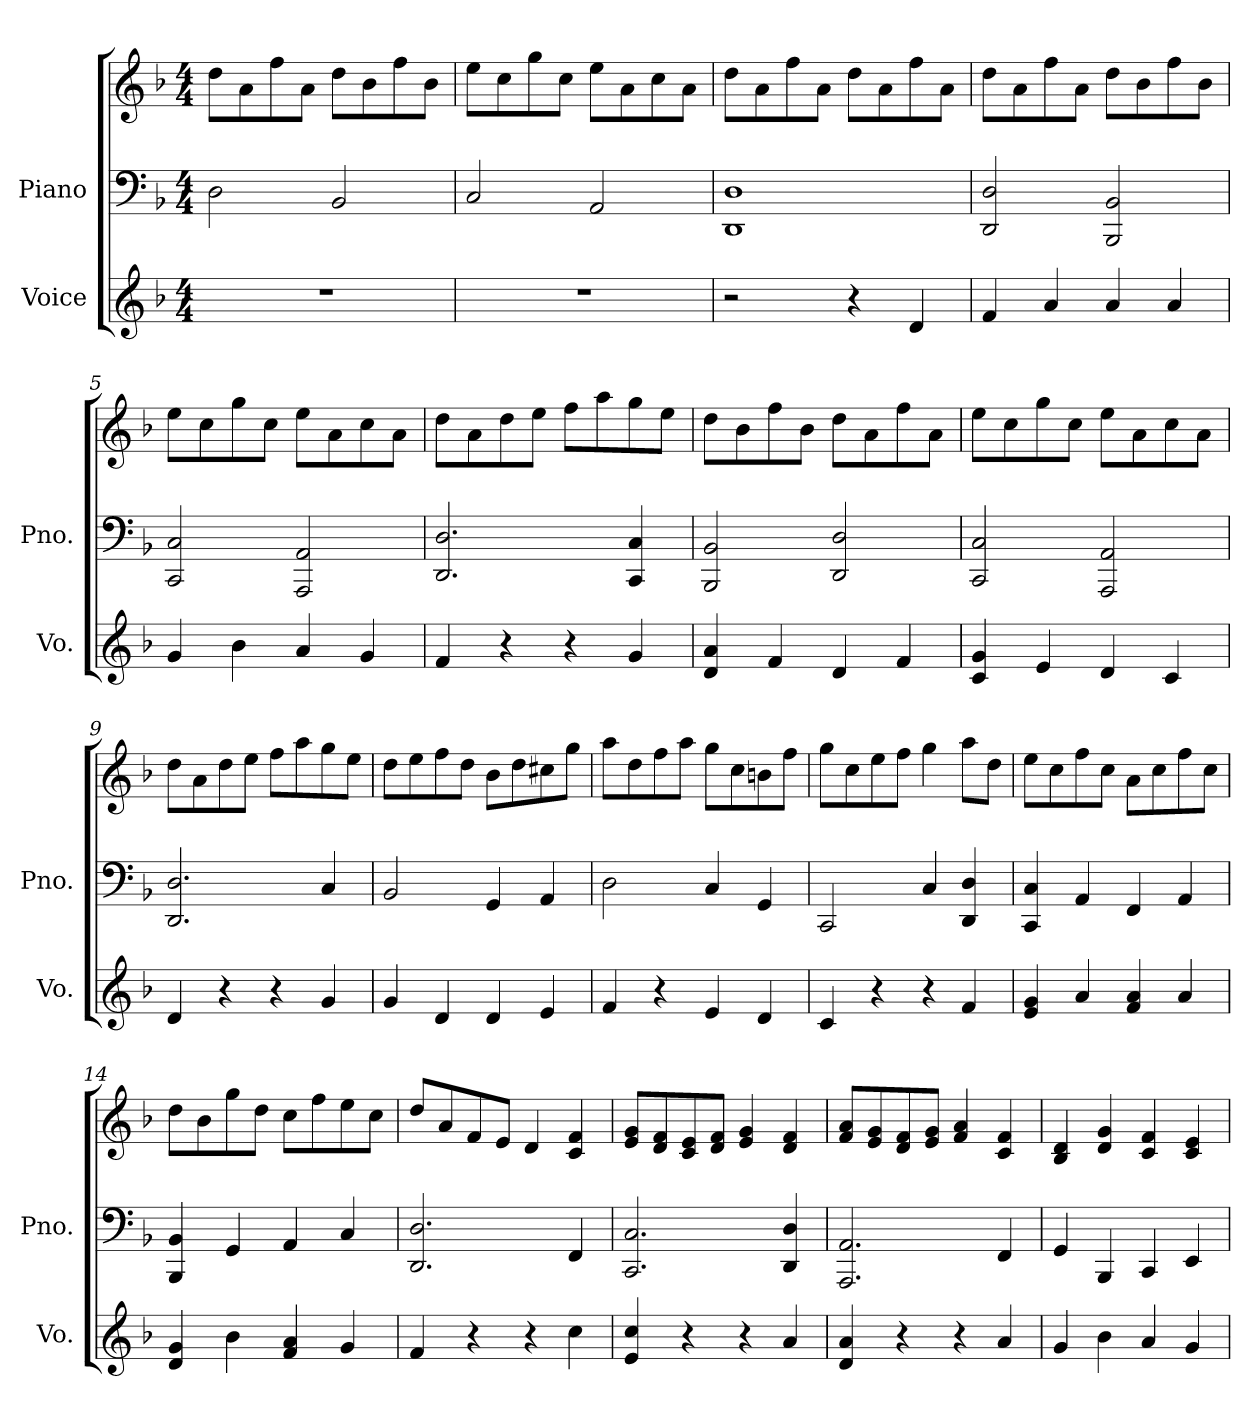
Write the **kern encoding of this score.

**kern	**kern	**kern
*part2	*part1	*part1
*staff3	*staff2	*staff1
*I"Voice	*I"Piano	*
*I'Vo.	*I'Pno.	*
*clefG2	*clefF4	*clefG2
*k[b-]	*k[b-]	*k[b-]
*M4/4	*M4/4	*M4/4
*MM120	*MM120	*MM120
=1	=1	=1
1r	2D\	8dd\L
.	.	8a\
.	.	8ff\
.	.	8a\J
.	2BB-/	8dd\L
.	.	8b-\
.	.	8ff\
.	.	8b-\J
=2	=2	=2
1r	2C/	8ee\L
.	.	8cc\
.	.	8gg\
.	.	8cc\J
.	2AA/	8ee\L
.	.	8a\
.	.	8cc\
.	.	8a\J
=3	=3	=3
2r	1DD 1D	8dd\L
.	.	8a\
.	.	8ff\
.	.	8a\J
4r	.	8dd\L
.	.	8a\
4d/	.	8ff\
.	.	8a\J
=4	=4	=4
4f/	2DD/ 2D/	8dd\L
.	.	8a\
4a/	.	8ff\
.	.	8a\J
4a/	2BBB-/ 2BB-/	8dd\L
.	.	8b-\
4a/	.	8ff\
.	.	8b-\J
=5	=5	=5
4g/	2CC/ 2C/	8ee\L
.	.	8cc\
4b-\	.	8gg\
.	.	8cc\J
4a/	2AAA/ 2AA/	8ee\L
.	.	8a\
4g/	.	8cc\
.	.	8a\J
=6	=6	=6
4f/	2.DD/ 2.D/	8dd\L
.	.	8a\
4r	.	8dd\
.	.	8ee\J
4r	.	8ff\L
.	.	8aa\
4g/	4CC/ 4C/	8gg\
.	.	8ee\J
=7	=7	=7
4d/ 4a/	2BBB-/ 2BB-/	8dd\L
.	.	8b-\
4f/	.	8ff\
.	.	8b-\J
4d/	2DD/ 2D/	8dd\L
.	.	8a\
4f/	.	8ff\
.	.	8a\J
=8	=8	=8
4c/ 4g/	2CC/ 2C/	8ee\L
.	.	8cc\
4e/	.	8gg\
.	.	8cc\J
4d/	2AAA/ 2AA/	8ee\L
.	.	8a\
4c/	.	8cc\
.	.	8a\J
=9	=9	=9
4d/	2.DD/ 2.D/	8dd\L
.	.	8a\
4r	.	8dd\
.	.	8ee\J
4r	.	8ff\L
.	.	8aa\
4g/	4C/	8gg\
.	.	8ee\J
=10	=10	=10
4g/	2BB-/	8dd\L
.	.	8ee\
4d/	.	8ff\
.	.	8dd\J
4d/	4GG/	8b-\L
.	.	8dd\
4e/	4AA/	8cc#X\
.	.	8gg\J
=11	=11	=11
4f/	2D\	8aa\L
.	.	8dd\
4r	.	8ff\
.	.	8aa\J
4e/	4C/	8gg\L
.	.	8cc\
4d/	4GG/	8bn\
.	.	8ff\J
=12	=12	=12
4c/	2CC/	8gg\L
.	.	8cc\
4r	.	8ee\
.	.	8ff\J
4r	4C/	4gg\
4f/	4DD/ 4D/	8aa\L
.	.	8dd\J
=13	=13	=13
4e/ 4g/	4CC/ 4C/	8ee\L
.	.	8cc\
4a/	4AA/	8ff\
.	.	8cc\J
4f/ 4a/	4FF/	8a\L
.	.	8cc\
4a/	4AA/	8ff\
.	.	8cc\J
=14	=14	=14
4d/ 4g/	4BBB-/ 4BB-/	8dd\L
.	.	8b-\
4b-\	4GG/	8gg\
.	.	8dd\J
4f/ 4a/	4AA/	8cc\L
.	.	8ff\
4g/	4C/	8ee\
.	.	8cc\J
=15	=15	=15
4f/	2.DD/ 2.D/	8dd/L
.	.	8a/
4r	.	8f/
.	.	8e/J
4r	.	4d/
4cc\	4FF/	4c/ 4f/
=16	=16	=16
4e/ 4cc/	2.CC/ 2.C/	8e/ 8g/L
.	.	8d/ 8f/
4r	.	8c/ 8e/
.	.	8d/ 8f/J
4r	.	4e/ 4g/
4a/	4DD/ 4D/	4d/ 4f/
=17	=17	=17
4d/ 4a/	2.AAA/ 2.AA/	8f/ 8a/L
.	.	8e/ 8g/
4r	.	8d/ 8f/
.	.	8e/ 8g/J
4r	.	4f/ 4a/
4a/	4FF/	4c/ 4f/
=18	=18	=18
4g/	4GG/	4B-/ 4d/
4b-\	4BBB-/	4d/ 4g/
4a/	4CC/	4c/ 4f/
4g/	4EE/	4c/ 4e/
=	=	=
*-	*-	*-
